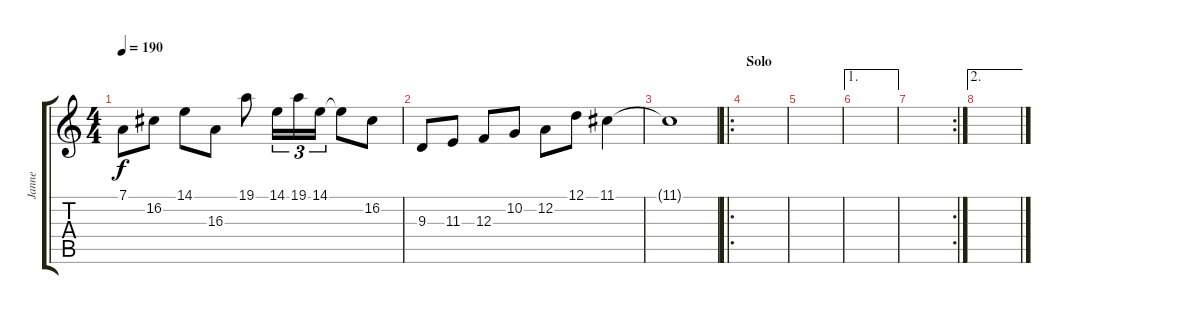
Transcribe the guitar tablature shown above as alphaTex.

\track ("Janne" "Janne") {instrument stringensemble1}
\staff {score tabs}
\tuning (D4 A3 F3 C3 G2 D2) {hide}
\ts (4 4)
\tempo 190
\clef g2
\ks c
7.1{t}.8{dy f} 16.2.8 14.1.8 16.3.8 19.1.8 14.1.16{tu (3 2)} 19.1.16{tu (3 2)} 14.1.16{tu (3 2)} 14.1{t}.8 16.2.8 |
9.3.8 11.3.8 12.3.8 10.2.8 12.2.8 12.1.8 11.1.4 |
11.1{t}.1 |
\ro
\section ("" "Solo")
|
|
\ae 1
|
\rc 2
|
\ae 2
